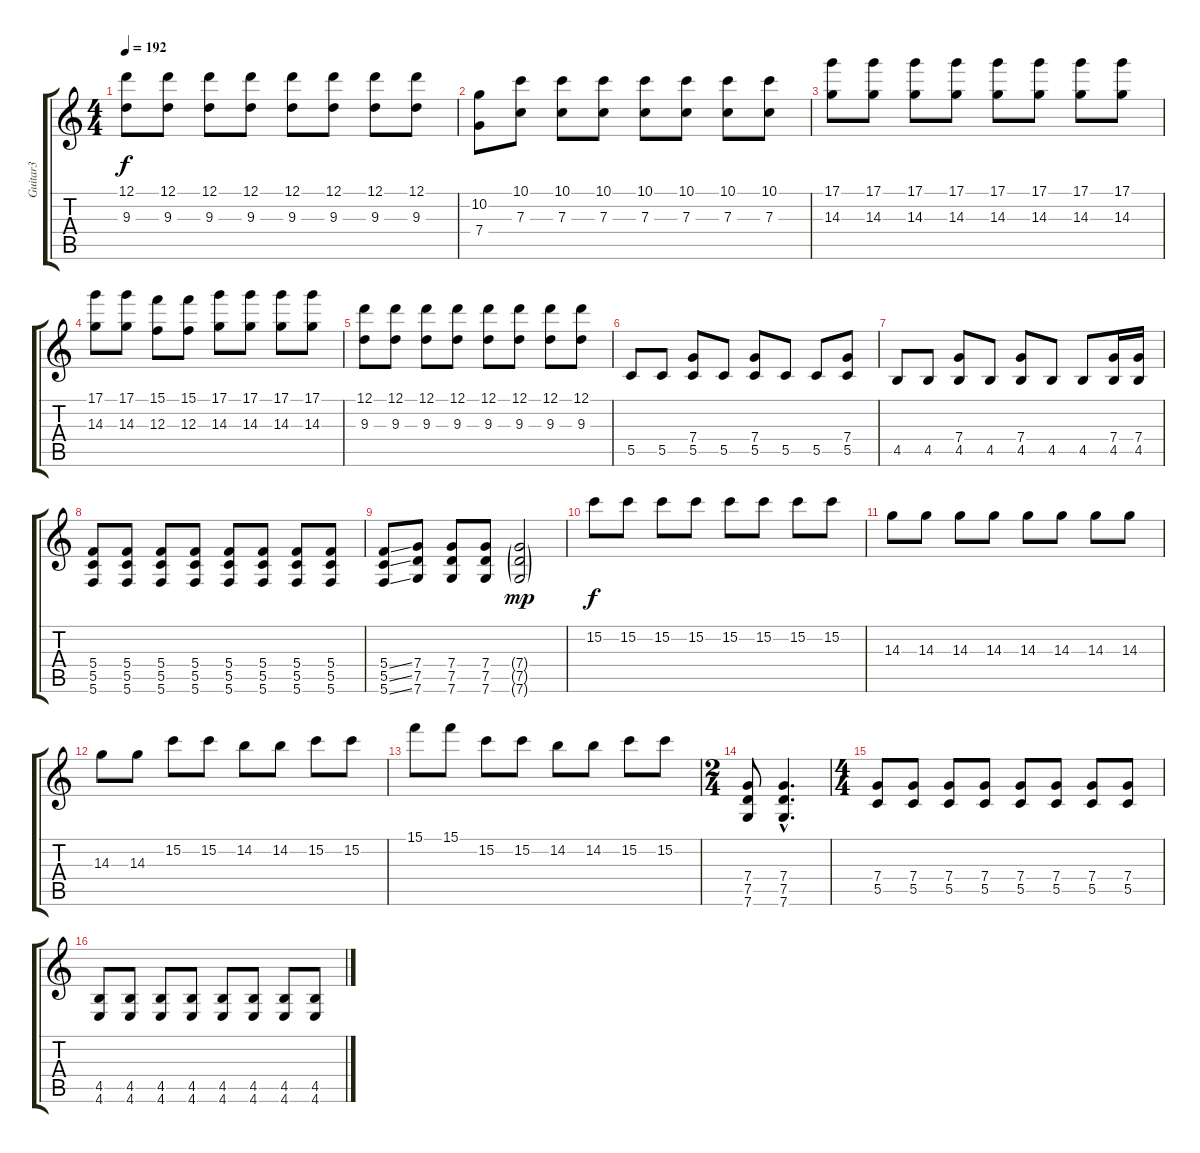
\track ("Guitar3" "Guitar3") {instrument distortionguitar}
\staff {score tabs}
\tuning (D4 A3 F3 C3 G2 C2) {hide}
\ts (4 4)
\tempo 192
\clef g2
\ks c
(12.1 9.3).8{dy f} (12.1 9.3).8 (12.1 9.3).8 (12.1 9.3).8 (12.1 9.3).8 (12.1 9.3).8 (12.1 9.3).8 (12.1 9.3).8 |
(10.2 7.4).8 (10.1 7.3).8 (10.1 7.3).8 (10.1 7.3).8 (10.1 7.3).8 (10.1 7.3).8 (10.1 7.3).8 (10.1 7.3).8 |
(17.1 14.3).8 (17.1 14.3).8 (17.1 14.3).8 (17.1 14.3).8 (17.1 14.3).8 (17.1 14.3).8 (17.1 14.3).8 (17.1 14.3).8 |
(17.1 14.3).8 (17.1 14.3).8 (15.1 12.3).8 (15.1 12.3).8 (17.1 14.3).8 (17.1 14.3).8 (17.1 14.3).8 (17.1 14.3).8 |
(12.1 9.3).8 (12.1 9.3).8 (12.1 9.3).8 (12.1 9.3).8 (12.1 9.3).8 (12.1 9.3).8 (12.1 9.3).8 (12.1 9.3).8 |
5.5.8 5.5.8 (7.4 5.5).8 5.5.8 (7.4 5.5).8 5.5.8 5.5.8 (7.4 5.5).8 |
4.5.8 4.5.8 (7.4 4.5).8 4.5.8 (7.4 4.5).8 4.5.8 4.5.8 (7.4 4.5).16 (7.4 4.5).16 |
(5.4 5.5 5.6).8 (5.4 5.5 5.6).8 (5.4 5.5 5.6).8 (5.4 5.5 5.6).8 (5.4 5.5 5.6).8 (5.4 5.5 5.6).8 (5.4 5.5 5.6).8 (5.4 5.5 5.6).8 |
(5.4{ss} 5.5{ss} 5.6{ss}).8 (7.4 7.5 7.6).8 (7.4 7.5 7.6).8 (7.4 7.5 7.6).8 (7.4{g} 7.5{g} 7.6{g}).2{dy mp} |
15.2.8{dy f} 15.2.8 15.2.8 15.2.8 15.2.8 15.2.8 15.2.8 15.2.8 |
14.3.8 14.3.8 14.3.8 14.3.8 14.3.8 14.3.8 14.3.8 14.3.8 |
14.3.8 14.3.8 15.2.8 15.2.8 14.2.8 14.2.8 15.2.8 15.2.8 |
15.1.8 15.1.8 15.2.8 15.2.8 14.2.8 14.2.8 15.2.8 15.2.8 |
\ts (2 4)
(7.4 7.5 7.6).8 (7.4{hac} 7.5{hac} 7.6{hac}).4{d} |
\ts (4 4)
(7.4 5.5).8 (7.4 5.5).8 (7.4 5.5).8 (7.4 5.5).8 (7.4 5.5).8 (7.4 5.5).8 (7.4 5.5).8 (7.4 5.5).8 |
(4.5 4.6).8 (4.5 4.6).8 (4.5 4.6).8 (4.5 4.6).8 (4.5 4.6).8 (4.5 4.6).8 (4.5 4.6).8 (4.5 4.6).8
